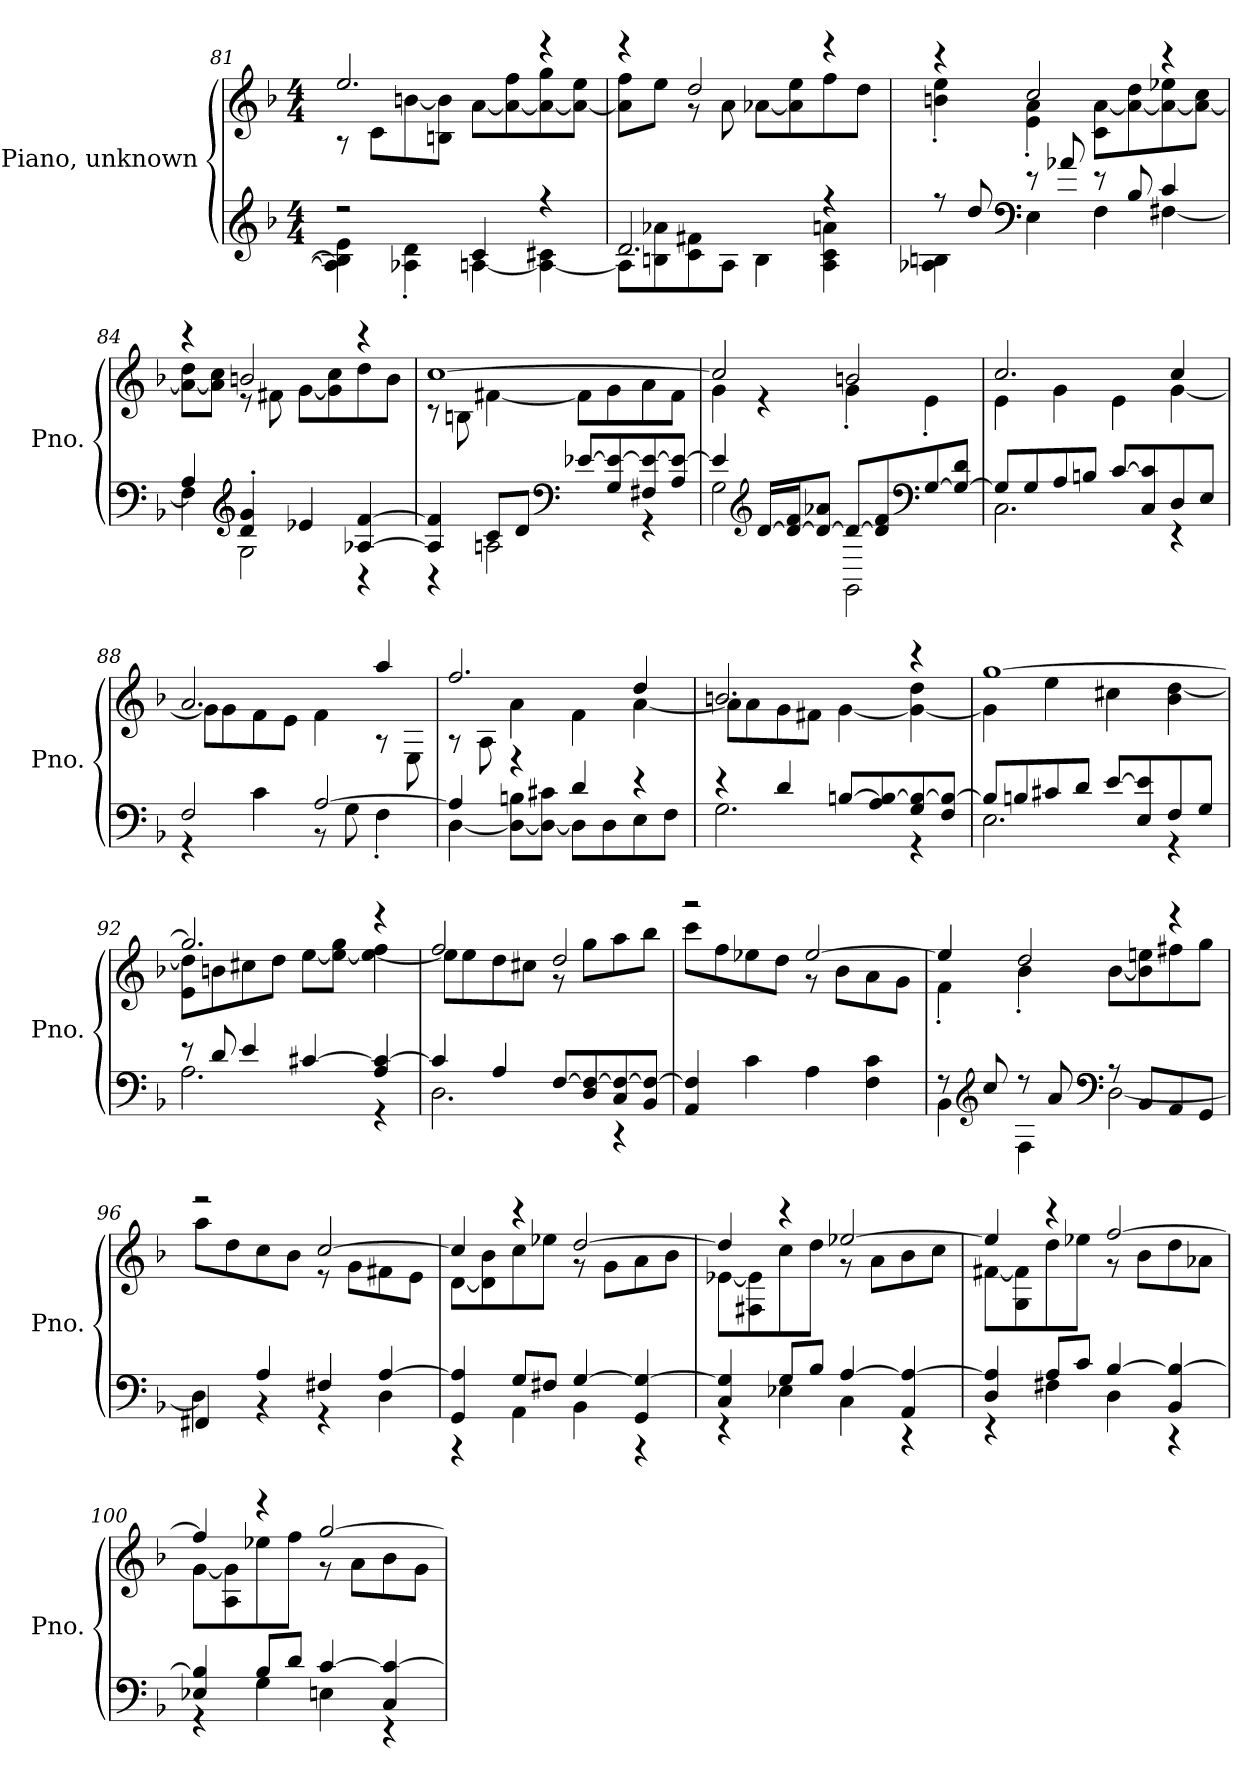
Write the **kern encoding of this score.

**kern	**kern
*part1	*part1
*staff2	*staff1
*I"Piano, unknown	*
*I'Pno.	*
!!LO:LB:g=z
*clefG2	*clefG2
*k[b-]	*k[b-]
*M4/4	*M4/4
=81	=81
*^	*^
2r	4A\] 4B\] 4e\	2.ee/	8r
.	.	.	8c\L
.	4A-X\' 4d\'	.	[8bn\
.	.	.	8Bn\ 8b\]J
4c/	[4An\	.	[8a\L
.	.	.	8a\_ 8ff\
4r	4A\_ 4c#X\	4r	8a\_ 8gg\
.	.	.	8a\_ 8ee\J
=82	=82	=82	=82
2.d/	8A\L]	4r	8a\] 8ff\L
.	8Bn\ 8a-X\	.	8ee\J
.	8c\ 8f#X\	2dd/	8r
.	8A\J	.	8a\
.	4B\	.	[8a-X\L
.	.	.	8a-\] 8ee\
4r	4A\ 4c\ 4an\	4r	8ff\
.	.	.	8dd\J
=83	=83	=83	=83
8r	4A-X\ 4Bn\	4r	4bn\' 4ee\'
8dd/	.	.	.
*clefF4	*	*	*
8r	4E\	2cc/	4e\' 4a\'
8a-X/	.	.	.
8r	4F\	.	8c\ [8a\L
8B/	.	.	8a\_ 8dd\
4c/	[4F#X\	4r	8a\_ 8ee-X\
.	.	.	8a\_ 8cc\J
!!LO:PB:g=z	!!
=84	=84	=84	=84
4A/	4F#\]	4r	8a\_ 8dd\L
.	.	.	8a\] 8cc\J
*clefG2	*	*	*
4d/' 4g/'	2G\	2bn/	8r
.	.	.	8f#X\
4e-X/	.	.	[8g\L
.	.	.	8g\] 8cc\
[4A-X/ [4f/	4r	4r	8dd\
.	.	.	8b\J
=85	=85	=85	=85
4A-/] 4f/]	4r	[1cc	8r
.	.	.	8Bn\
8c/L	2An\	.	[4f#X\
8d/J	.	.	.
*clefF4	*	*	*
[8e-X/L	.	.	8f#\L]
8G/ 8e-/_	.	.	8g\
8F#X/ 8e-/_	4r	.	8a\
8A/ 8e-/_J	.	.	8f#\J
=86	=86	=86	=86
4e-/]	2G\	2cc/]	4g\
*clefG2	*	*	*
[16d/LL	.	.	4r
16d/_ 16f/J	.	.	.
8d/_ 8a-X/J	.	.	.
8d/L_	2GG\	2bn/	4g'\
8d/] 8f/	.	.	.
*clefF4	*	*	*
[8G/	.	.	4e'\
8G/_ 8d/J	.	.	.
!!LO:LB:g=z	!!
=87	=87	=87	=87
8G/L]	2.C\	2.cc/	4e\
8G/	.	.	.
8A/	.	.	4g\
8Bn/J	.	.	.
[8c/L	.	.	4e\
8C/ 8c/]	.	.	.
8D/	4r	4cc/	[4g\
8E/J	.	.	.
=88	=88	=88	=88
2F/	4r	2.a/	8g\L]
.	.	.	8g\
.	4c\	.	8f\
.	.	.	8e\J
[2A/	8r	.	4f\
.	8G\	.	.
.	4F'\	4aa/	8r
.	.	.	8E\
=89	=89	=89	=89
4A/]	[4D\	2.ff/	8r
.	.	.	8A\
4r	8D\_ 8Bn\L	.	4a\
.	8D\_ 8c#X\J	.	.
4d/	8D\L]	.	4f\
.	8D\	.	.
4r	8E\	4dd/	[4a\
.	8F\J	.	.
=90	=90	=90	=90
4r	2.G\	2.bn/	8a\L]
.	.	.	8a\
4d/	.	.	8g\
.	.	.	8f#X\J
[8Bn/L	.	.	[4g\
8A/ 8B/_	.	.	.
8G/ 8B/_	4r	4r	4g\_ 4dd\
8F/ 8B/_J	.	.	.
!!LO:LB:g=z	!!
=91	=91	=91	=91
8B/L]	2.E\	[1gg	4g\]
8Bn/	.	.	.
8c#X/	.	.	4ee\
8d/J	.	.	.
[8e/L	.	.	4cc#X\
8E/ 8e/]	.	.	.
8F/	4r	.	4b-\ [4dd\
8G/J	.	.	.
=92	=92	=92	=92
8r	2.A\	2.gg/]	8e\ 8dd\]L
8d/	.	.	8bn\
4e/	.	.	8cc#X\
.	.	.	8dd\J
[4c#X/	.	.	[8ee\L
.	.	.	8ee\_ 8gg\J
4A/ 4c#/_	4r	4r	4ee\_ 4ff\
=93	=93	=93	=93
4c#/]	2.D\	2ff/	8ee\L]
.	.	.	8ee\
4A/	.	.	8dd\
.	.	.	8cc#X\J
[8F/L	.	2dd/	8r
8D/ 8F/_	.	.	8gg\L
8C/ 8F/_	4r	.	8aa\
8BB-/ 8F/_J	.	.	8bb-\J
*v	*v	*	*
=94	=94	=94
4AA/ 4F/]	2r	8ccc\L
.	.	8ff\
4c\	.	8ee-X\
.	.	8dd\J
4A\	[2ee-/	8r
.	.	8b-\L
4F\ 4c\	.	8a\
.	.	8g\J
!!LO:LB:g=z	!!
=95	=95	=95
*^	*	*
8r	4BB-\	4ee-/]	4f'\
*clefG2	*	*	*
8cc/	.	.	.
8r	4F\	2dd/	4b-'\
8a/	.	.	.
*clefF4	*	*	*
8r	[2D\	.	[8b-\L
8BB-/L	.	.	8b-\] 8een\
8AA/	.	4r	8ff#X\
8GG/J	.	.	8gg\J
=96	=96	=96	=96
4FF#X/	4D\]	2r	8aa\L
.	.	.	8dd\
4A/	4r	.	8cc\
.	.	.	8b-\J
4F#X/	4r	[2cc/	8r
.	.	.	8g\L
[4A/	4D\	.	8f#X\
.	.	.	8e\J
=97	=97	=97	=97
4GG/ 4A/]	4r	4cc/]	[8d\L
.	.	.	8d\] 8b-\
8G/L	4AA\	4r	8cc\
8F#X/J	.	.	8ee-X\J
[4G/	4BB-\	[2dd/	8r
.	.	.	8g\L
4GG/ 4G/_	4r	.	8a\
.	.	.	8b-\J
=98	=98	=98	=98
4C/ 4G/]	4r	4dd/]	[8e-X\L
.	.	.	8F#X\ 8e-\]
8G/L	4E-X\	4r	8cc\
8B-/J	.	.	8dd\J
[4A/	4C\	[2ee-X/	8r
.	.	.	8a\L
4AA/ 4A/_	4r	.	8b-\
.	.	.	8cc\J
!!LO:LB:g=z	!!
=99	=99	=99	=99
4D/ 4A/]	4r	4ee-/]	[8f#X\L
.	.	.	8G\ 8f#\]
8A/L	4F#X\	4r	8dd\
8c/J	.	.	8ee-X\J
[4B-/	4D\	[2ff/	8r
.	.	.	8b-\L
4BB-/ 4B-/_	4r	.	8dd\
.	.	.	8a-X\J
=100	=100	=100	=100
4E-X/ 4B-/]	4r	4ff/]	[8g\L
.	.	.	8A\ 8g\]
8B-/L	4G\	4r	8ee-X\
8d/J	.	.	8ff\J
[4c/	4En\	[2gg/	8r
.	.	.	8a\L
4C/ 4c/_	4r	.	8b-\
.	.	.	8g\J
*v	*v	*	*
*	*v	*v
=	=
*-	*-
